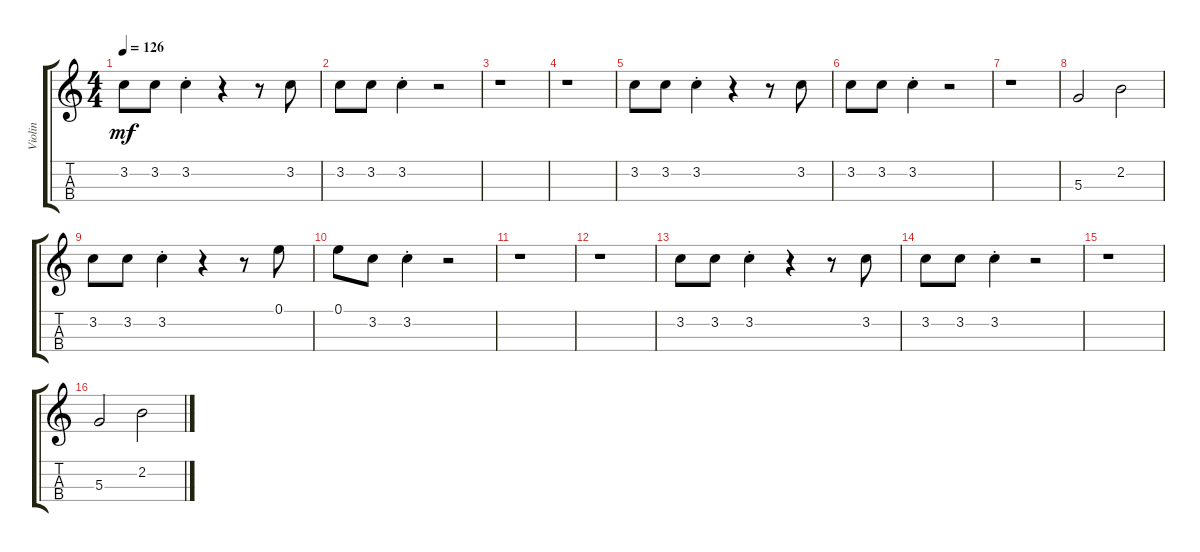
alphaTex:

\track ("Violin" "Violin") {instrument violin}
\staff {score tabs}
\tuning (E5 A4 D4 G3) {hide}
\ts (4 4)
\tempo 126
\clef g2
\ks c
3.2.8{dy mf} 3.2.8 3.2{st}.4 r.4 r.8 3.2.8 |
3.2.8 3.2.8 3.2{st}.4 r.2 |
r.1 |
r.1 |
3.2.8 3.2.8 3.2{st}.4 r.4 r.8 3.2.8 |
3.2.8 3.2.8 3.2{st}.4 r.2 |
r.1 |
5.3.2 2.2.2 |
3.2.8 3.2.8 3.2{st}.4 r.4 r.8 0.1.8 |
0.1.8 3.2.8 3.2{st}.4 r.2 |
r.1 |
r.1 |
3.2.8 3.2.8 3.2{st}.4 r.4 r.8 3.2.8 |
3.2.8 3.2.8 3.2{st}.4 r.2 |
r.1 |
5.3.2 2.2.2
